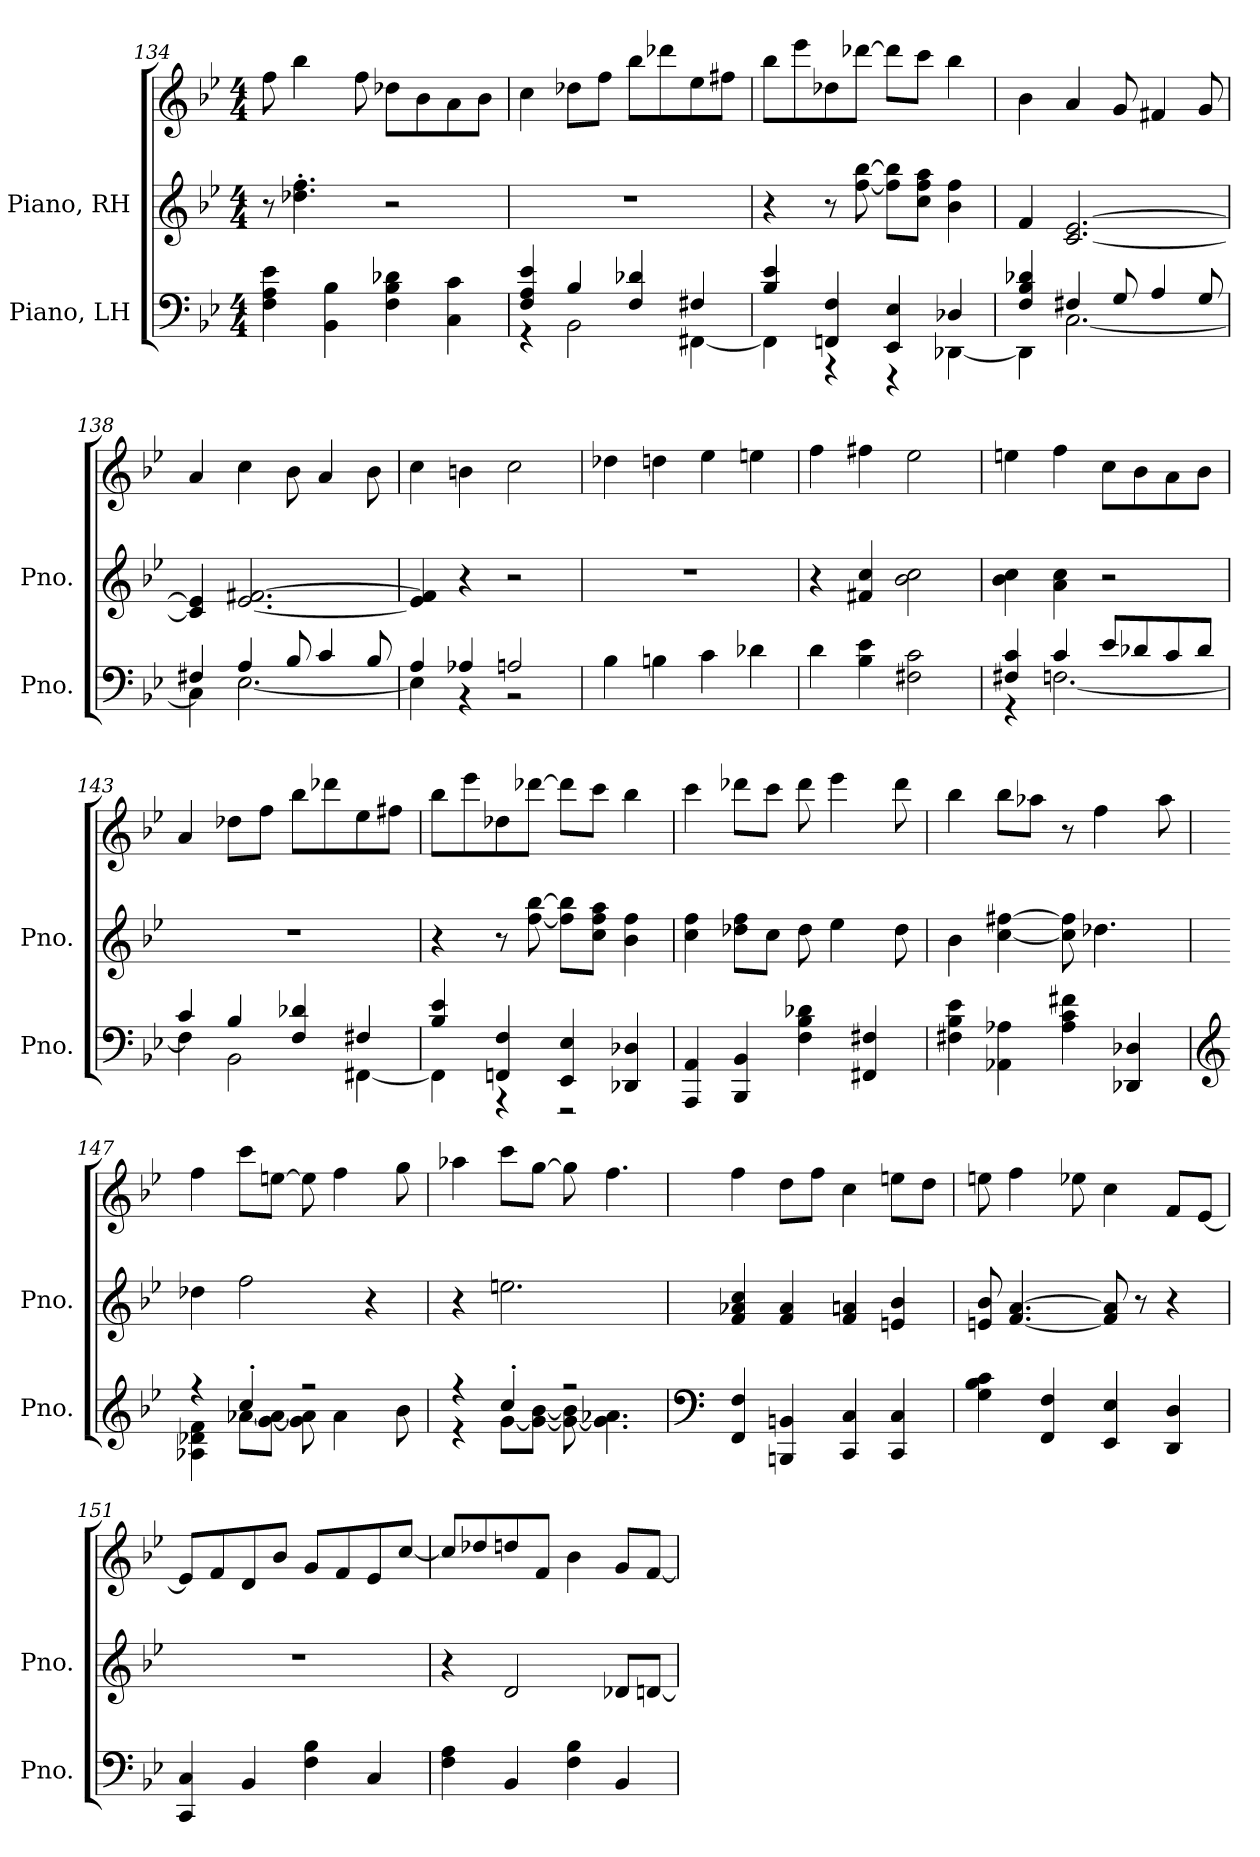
**kern	**kern	**kern
*part2	*part1	*part1
*staff3	*staff2	*staff1
*I"Piano, LH	*I"Piano, RH	*
*I'Pno.	*I'Pno.	*
!!LO:LB:g=z
*clefF4	*clefG2	*clefG2
*k[b-e-]	*k[b-e-]	*k[b-e-]
*M4/4	*M4/4	*M4/4
=134	=134	=134
4F\ 4A\ 4e-\	8r	8ff\
.	4.dd-X\' 4.ff\'	4bb-\
4BB-\ 4B-\	.	.
.	.	8ff\
4F\ 4B-\ 4d-X\	2r	8dd-X\L
.	.	8b-\
4C\ 4c\	.	8a\
.	.	8b-\J
=135	=135	=135
*^	*	*
4F/ 4A/ 4e-/	4r	1r	4cc\
4B-/	2BB-\	.	8dd-X\L
.	.	.	8ff\J
4F/ 4d-X/	.	.	8bb-\L
.	.	.	8ddd-X\
4F#X/	[4FF#X\	.	8ee-\
.	.	.	8ff#X\J
=136	=136	=136	=136
4B-/ 4e-/	4FF#\]	4r	8bb-\L
.	.	.	8eee-\
4FFn/ 4F/	4r	8r	8dd-X\
.	.	[8ff\ [8bb-\	[8ddd-X\J
4EE-/ 4E-/	4r	8ff\] 8bb-\]L	8ddd-\L]
.	.	8cc\ 8ff\ 8aa\J	8ccc\J
4D-X/	[4DD-X\	4b-\ 4ff\	4bb-\
=137	=137	=137	=137
4F/ 4B-/ 4d-X/	4DD-\]	4f/	4b-\
4F#X/	[2.C\	[2.c/ [2.e-/	4a/
8G/	.	.	8g/
4A/	.	.	4f#X/
8G/	.	.	8g/
!!LO:LB:g=z
=138	=138	=138	=138
4F#X/	4C\]	4c/] 4e-/]	4a/
4A/	[2.E-\	[2.e-/ [2.f#X/	4cc\
8B-/	.	.	8b-\
4c/	.	.	4a/
8B-/	.	.	8b-\
=139	=139	=139	=139
4A/	4E-\]	4e-/] 4f#/]	4cc\
4A-X/	4r	4r	4bn\
2An/	2r	2r	2cc\
*v	*v	*	*
=140	=140	=140
4B-\	1r	4dd-X\
4Bn\	.	4ddn\
4c\	.	4ee-\
4d-X\	.	4een\
=141	=141	=141
4d\	4r	4ff\
4B-\ 4e-\	4f#X/ 4cc/	4ff#X\
2F#X\ 2c\	2b-\ 2cc\	2ee-\
=142	=142	=142
*^	*	*
4F#X/ 4c/	4r	4b-\ 4cc\	4een\
4c/	[2.Fn\	4a\ 4cc\	4ff\
8e-/L	.	2r	8cc\L
8d-X/	.	.	8b-\
8c/	.	.	8a\
8d-/J	.	.	8b-\J
!!LO:PB:g=z
=143	=143	=143	=143
4c/	4F\]	1r	4a/
4B-/	2BB-\	.	8dd-X\L
.	.	.	8ff\J
4F/ 4d-X/	.	.	8bb-\L
.	.	.	8ddd-X\
4F#X/	[4FF#X\	.	8ee-\
.	.	.	8ff#X\J
=144	=144	=144	=144
4B-/ 4e-/	4FF#\]	4r	8bb-\L
.	.	.	8eee-\
4FFn/ 4F/	4r	8r	8dd-X\
.	.	[8ff\ [8bb-\	[8ddd-X\J
4EE-/ 4E-/	2r	8ff\] 8bb-\]L	8ddd-\L]
.	.	8cc\ 8ff\ 8aa\J	8ccc\J
4DD-X/ 4D-X/	.	4b-\ 4ff\	4bb-\
*v	*v	*	*
=145	=145	=145
4AAA/ 4AA/	4cc\ 4ff\	4ccc\
4BBB-/ 4BB-/	8dd-X\ 8ff\L	8ddd-X\L
.	8cc\J	8ccc\J
4F\ 4B-\ 4d-X\	8dd-\	8ddd-\
.	4ee-\	4eee-\
4FF#X/ 4F#X/	.	.
.	8dd-\	8ddd-\
=146	=146	=146
4F#X\ 4B-\ 4e-\	4b-\	4bb-\
4AA-X\ 4A-X\	[4cc\ [4ff#X\	8bb-\L
.	.	8aa-X\J
4A-\ 4c\ 4f#X\	8cc\] 8ff#\]	8r
.	4.dd-X\	4ff\
4DD-X/ 4D-X/	.	.
.	.	8aa-\
!!LO:LB:g=z
=147	=147	=147
*clefG2	*	*
*^	*	*
4r	4A-X\ 4d-X\ 4f\	4dd-X\	4ff\
4cc'/	[8a-X\L	2ff\	8ccc\L
.	[8g\ 8a-\_J	.	[8een\J
2r	8g\] 8a-\]	.	8ee\]
.	4a-\	.	4ff\
.	.	4r	.
.	8b-\	.	8gg\
=148	=148	=148	=148
4r	4r	4r	4aa-X\
4cc'/	[8g\L	2.een\	8ccc\L
.	8g\_ [8b-\J	.	[8gg\J
2r	8g\_ 8b-\]	.	8gg\]
.	4.g\] 4.a-X\	.	4.ff\
*v	*v	*	*
=149	=149	=149
*clefF4	*	*
4FF/ 4F/	4f/ 4a-X/ 4cc/	4ff\
4BBBn/ 4BBn/	4f/ 4a-/	8dd\L
.	.	8ff\J
4CC/ 4C/	4f/ 4an/	4cc\
4CC/ 4C/	4en/ 4b-/	8een\L
.	.	8dd\J
=150	=150	=150
4G\ 4B-\ 4c\	8en/ 8b-/	8een\
.	[4.f/ [4.a/	4ff\
4FF/ 4F/	.	.
.	.	8ee-X\
4EE-/ 4E-/	8f/] 8a/]	4cc\
.	8r	.
4DD/ 4D/	4r	8f/L
.	.	[8e-/J
!!LO:LB:g=z
=151	=151	=151
4CC/ 4C/	1r	8e-/L]
.	.	8f/
4BB-/	.	8d/
.	.	8b-/J
4F\ 4B-\	.	8g/L
.	.	8f/
4C/	.	8e-/
.	.	[8cc/J
=152	=152	=152
4F\ 4A\	4r	8cc/L]
.	.	8dd-X/
4BB-/	2d/	8ddn/
.	.	8f/J
4F\ 4B-\	.	4b-\
4BB-/	8d-X/L	8g/L
.	[8dn/J	[8f/J
=	=	=
*-	*-	*-
